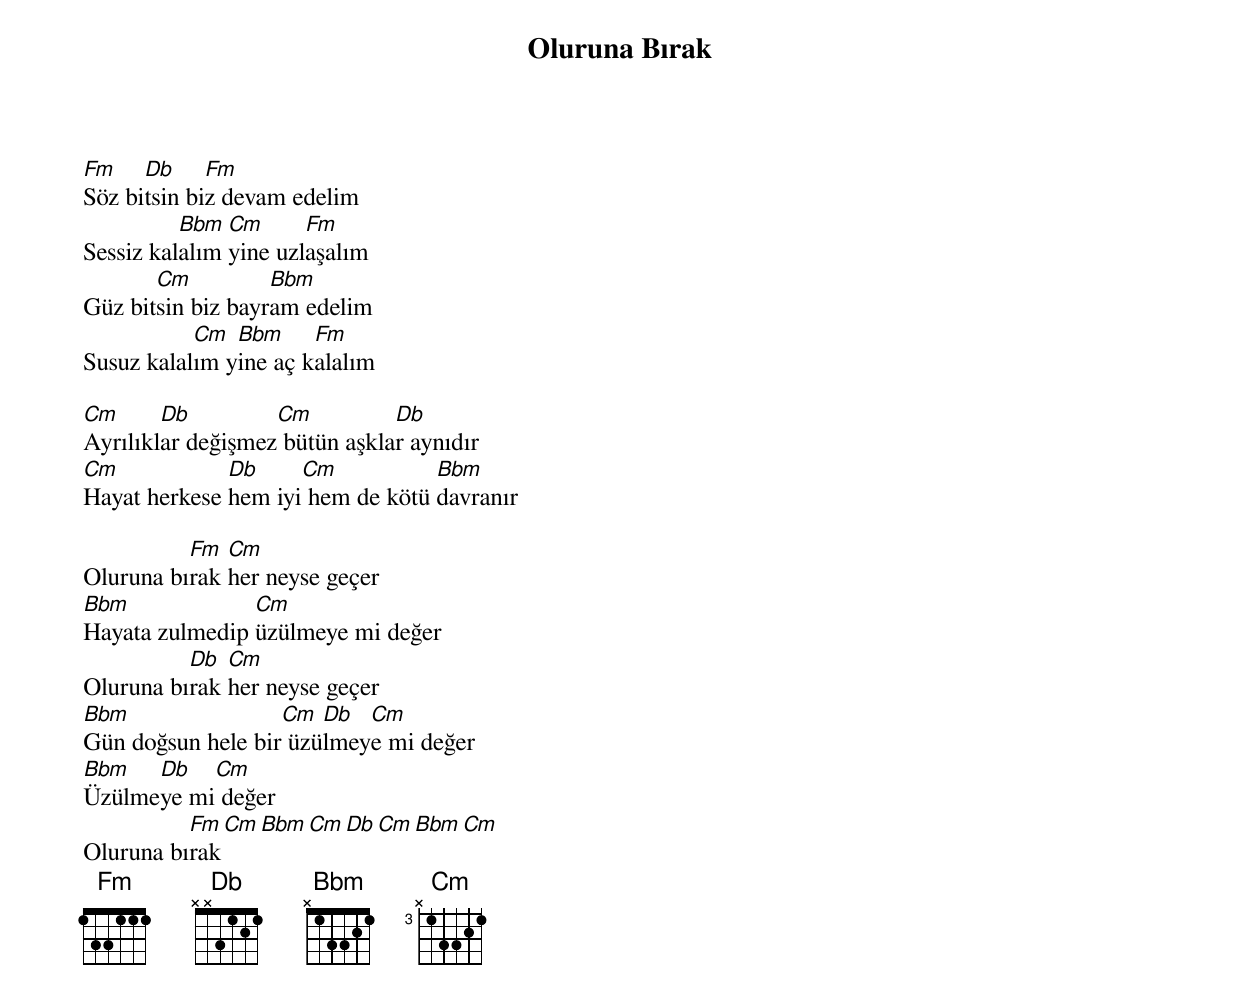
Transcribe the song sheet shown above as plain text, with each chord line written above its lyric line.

{title: Oluruna Bırak}
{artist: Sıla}

Fm    Db     Fm
Söz bitsin biz devam edelim
          Bbm  Cm      Fm
Sessiz kalalım yine uzlaşalım
       Cm          Bbm
Güz bitsin biz bayram edelim
           Cm  Bbm     Fm
Susuz kalalım yine aç kalalım

Cm      Db         Cm          Db
Ayrılıklar değişmez bütün aşklar aynıdır
Cm            Db     Cm           Bbm
Hayat herkese hem iyi hem de kötü davranır

          Fm  Cm
Oluruna bırak her neyse geçer
Bbm             Cm
Hayata zulmedip üzülmeye mi değer
          Db  Cm
Oluruna bırak her neyse geçer
Bbm                Cm  Db  Cm
Gün doğsun hele bir üzülmeye mi değer
Bbm   Db   Cm
Üzülmeye mi değer
          Fm  Cm  Bbm  Cm  Db  Cm  Bbm  Cm
Oluruna bırak
